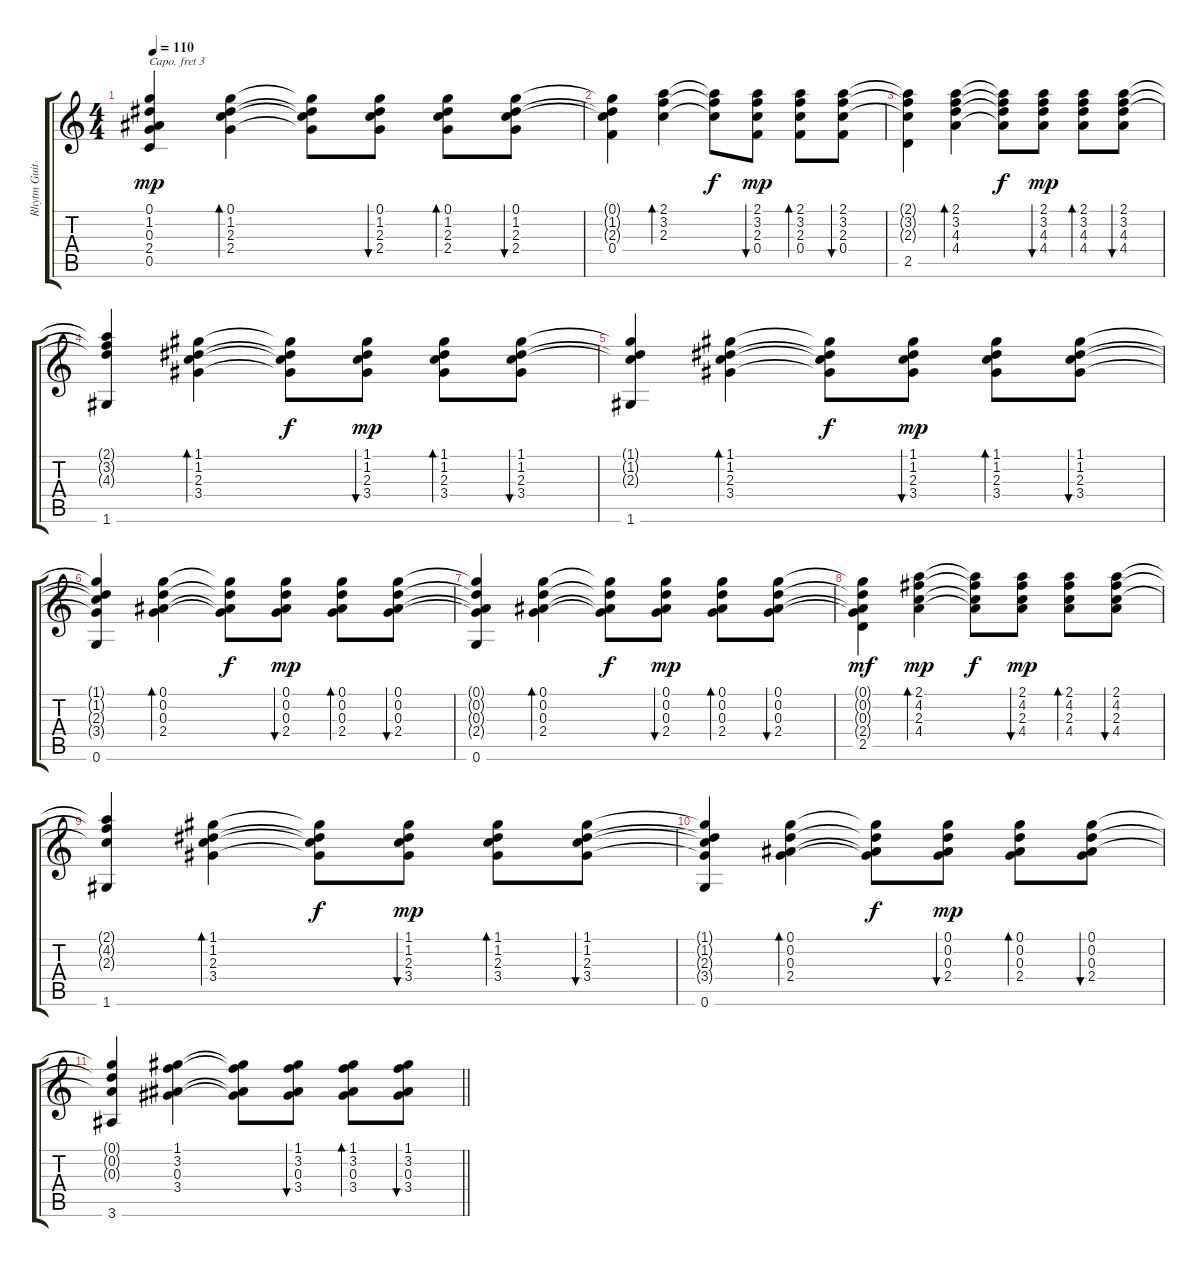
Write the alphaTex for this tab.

\track ("Rhytm Guitar" "Rhytm Guit") {instrument acousticguitarsteel}
\staff {score tabs}
\capo 3
\tuning (E4 B3 G3 D3 A2 E2) {hide}
\ts (4 4)
\tempo 110
\clef g2
\ks c
(0.1{t} 1.2{t} 0.3{t} 2.4{t} 0.5).4{dy mp} (0.1 1.2 2.3 2.4).4{bd 30} (0.1{t} 1.2{t} 2.3{t} 2.4{t}).8 (0.1 1.2 2.3 2.4).8{bu 30} (0.1 1.2 2.3 2.4).8{bd 30} (0.1 1.2 2.3 2.4).8{bu 30} |
(0.1{t} 1.2{t} 2.3{t} 0.4).4 (2.1 3.2 2.3).4{bd 30} (2.1{t} 3.2{t} 2.3{t}).8{dy f} (2.1 3.2 2.3 0.4).8{bu 30 dy mp} (2.1 3.2 2.3 0.4).8{bd 30} (2.1 3.2 2.3 0.4).8{bu 30} |
(2.1{t} 3.2{t} 2.3{t} 2.5).4 (2.1 3.2 4.3 4.4).4{bd 30} (2.1{t} 3.2{t} 4.3{t} 4.4{t}).8{dy f} (2.1 3.2 4.3 4.4).8{bu 30 dy mp} (2.1 3.2 4.3 4.4).8{bd 30} (2.1 3.2 4.3 4.4).8{bu 30} |
(2.1{t} 3.2{t} 4.3{t} 1.6).4 (1.1 1.2 2.3 3.4).4{bd 30} (1.1{t} 1.2{t} 2.3{t} 3.4{t}).8{dy f} (1.1 1.2 2.3 3.4).8{bu 30 dy mp} (1.1 1.2 2.3 3.4).8{bd 30} (1.1 1.2 2.3 3.4).8{bu 30} |
(1.1{t} 1.2{t} 2.3{t} 1.6).4 (1.1 1.2 2.3 3.4).4{bd 30} (1.1{t} 1.2{t} 2.3{t} 3.4{t}).8{dy f} (1.1 1.2 2.3 3.4).8{bu 30 dy mp} (1.1 1.2 2.3 3.4).8{bd 30} (1.1 1.2 2.3 3.4).8{bu 30} |
(1.1{t} 1.2{t} 2.3{t} 3.4{t} 0.6).4 (0.1 0.2 0.3 2.4).4{bd 30} (0.1{t} 0.2{t} 0.3{t} 2.4{t}).8{dy f} (0.1 0.2 0.3 2.4).8{bu 30 dy mp} (0.1 0.2 0.3 2.4).8{bd 30} (0.1 0.2 0.3 2.4).8{bu 30} |
(0.1{t} 0.2{t} 0.3{t} 2.4{t} 0.6).4 (0.1 0.2 0.3 2.4).4{bd 30} (0.1{t} 0.2{t} 0.3{t} 2.4{t}).8{dy f} (0.1 0.2 0.3 2.4).8{bu 30 dy mp} (0.1 0.2 0.3 2.4).8{bd 30} (0.1 0.2 0.3 2.4).8{bu 30} |
(0.1{t} 0.2{t} 0.3{t} 2.4{t} 2.5).4{dy mf} (2.1 4.2 2.3 4.4).4{bd 30 dy mp} (2.1{t} 4.2{t} 2.3{t} 4.4{t}).8{dy f} (2.1 4.2 2.3 4.4).8{bu 30 dy mp} (2.1 4.2 2.3 4.4).8{bd 30} (2.1 4.2 2.3 4.4).8{bu 30} |
(2.1{t} 4.2{t} 2.3{t} 1.6).4 (1.1 1.2 2.3 3.4).4{bd 30} (1.1{t} 1.2{t} 2.3{t} 3.4{t}).8{dy f} (1.1 1.2 2.3 3.4).8{bu 30 dy mp} (1.1 1.2 2.3 3.4).8{bd 30} (1.1 1.2 2.3 3.4).8{bu 30} |
(1.1{t} 1.2{t} 2.3{t} 3.4{t} 0.6).4 (0.1 0.2 0.3 2.4).4{bd 30} (0.1{t} 0.2{t} 0.3{t} 2.4{t}).8{dy f} (0.1 0.2 0.3 2.4).8{bu 30 dy mp} (0.1 0.2 0.3 2.4).8{bd 30} (0.1 0.2 0.3 2.4).8{bu 30} |
\barLineRight lightlight
(0.1{t} 0.2{t} 0.3{t} 3.6).4 (1.1 3.2 0.3 3.4).4 (1.1{t} 3.2{t} 0.3{t} 3.4{t}).8 (1.1 3.2 0.3 3.4).8{bu 30} (1.1 3.2 0.3 3.4).8{bd 30} (1.1 3.2 0.3 3.4).8{bu 30}
